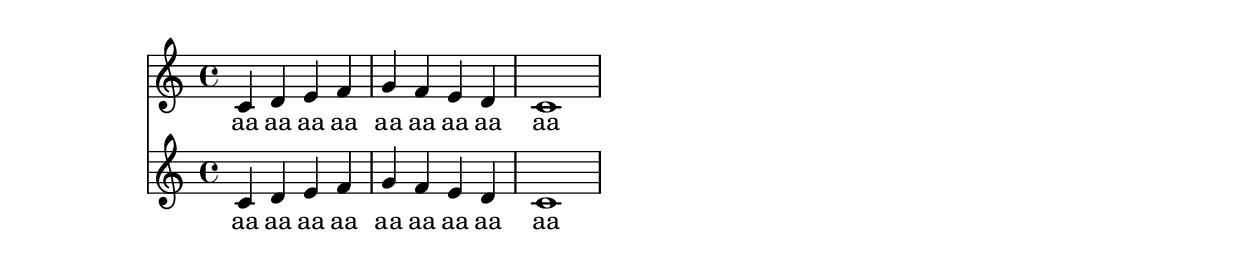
%% Do not edit this file; it is auto-generated from LSR http://lsr.dsi.unimi.it
%% This file is in the public domain.
\version "2.13.1"

\header {
  lsrtags = "text, vocal-music, spacing"

%% Translation of GIT committish: 00e3a8264e138ad61b4f115a173190d5e9dc7533
  texidoces = "
Este fragmento de código muestra cómo situar la línea de base de la
letra más cerca del pentagrama.

"
  doctitlees = "Ajuste del especiado vertical de la letra"

%% Translation of GIT committish: 499a511d4166feaada31114e097f86b5e0c56421
  texidocfr = "
Cet extrait illustre la manière de rapprocher la ligne de paroles 
de la portée.

"
  doctitlefr = "Ajustement de l'espacement vertical des paroles"


  texidoc = "
This snippet shows how to bring the lyrics line closer to the staff.

"
  doctitle = "Adjusting lyrics vertical spacing"
} % begin verbatim

% Default layout:
<<
  \new Staff \new Voice = melody \relative c' {
    c4 d e f
    g4 f e d
    c1
  }
  \new Lyrics \lyricsto melody { aa aa aa aa aa aa aa aa aa }

% Reducing the minimum space below the staff and above the lyrics:
  \new Staff \with {
    \override VerticalAxisGroup #'minimum-Y-extent = #'(-1 . 4)
  }
  \new Voice = melody \relative c' {
    c4 d e f
    g4 f e d
    c1
  }
  \new Lyrics \with {
    \override VerticalAxisGroup #'minimum-Y-extent = #'(-1.2 . 1)
  }
  \lyricsto melody { aa aa aa aa aa aa aa aa aa }
>>

